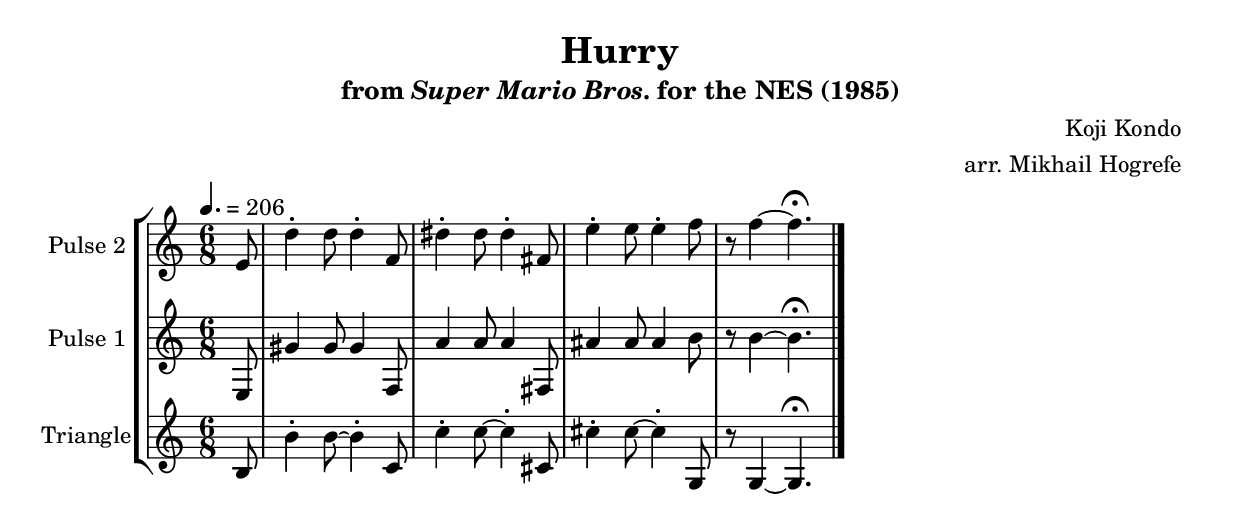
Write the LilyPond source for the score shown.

\version "2.20.0"

\book {
    \header {
        title = "Hurry"
        subtitle = \markup { "from" {\italic "Super Mario Bros."} "for the NES (1985)" }
        composer = "Koji Kondo"
        arranger = "arr. Mikhail Hogrefe"
    }

    \score {
        {
            \new StaffGroup <<
                \new Staff \relative c' {
                    \set Staff.instrumentName = "Pulse 2"
                    \set Staff.shortInstrumentName = "P.2"
e8 |
d'4-. d8 d4-. f,8 |
dis'4-. dis8 dis4-. fis,8 |
e'4-. e8 e4-. f8 |
r8 f4 ~ f4.\fermata |
                }

                \new Staff \relative c {
                    \set Staff.instrumentName = "Pulse 1"
                    \set Staff.shortInstrumentName = "P.1"
\time 6/8
\tempo 4. = 206
\partial 8 e8 |
gis'4 gis8 gis4 f,8 |
a'4 a8 a4 fis,8 |
ais'4 ais8 ais4 b8 |
r8 b4 ~ b4.\fermata |
\bar "|."
                }

                \new Staff \relative c' {
                    \set Staff.instrumentName = "Triangle"
                    \set Staff.shortInstrumentName = "T."
b8 |
b'4-. b8 ~ b4-. c,8 |
c'4-. c8 ~ c4-. cis,8 |
cis'4-. cis8 ~ cis4-. g,8 |
r8 g4 ~ g4.\fermata
                }
            >>
        }
        \layout {
            \context {
                \Staff
                \RemoveEmptyStaves
            }
            \context {
                \DrumStaff
                \RemoveEmptyStaves
            }
        }
        \midi {}
    }
}
